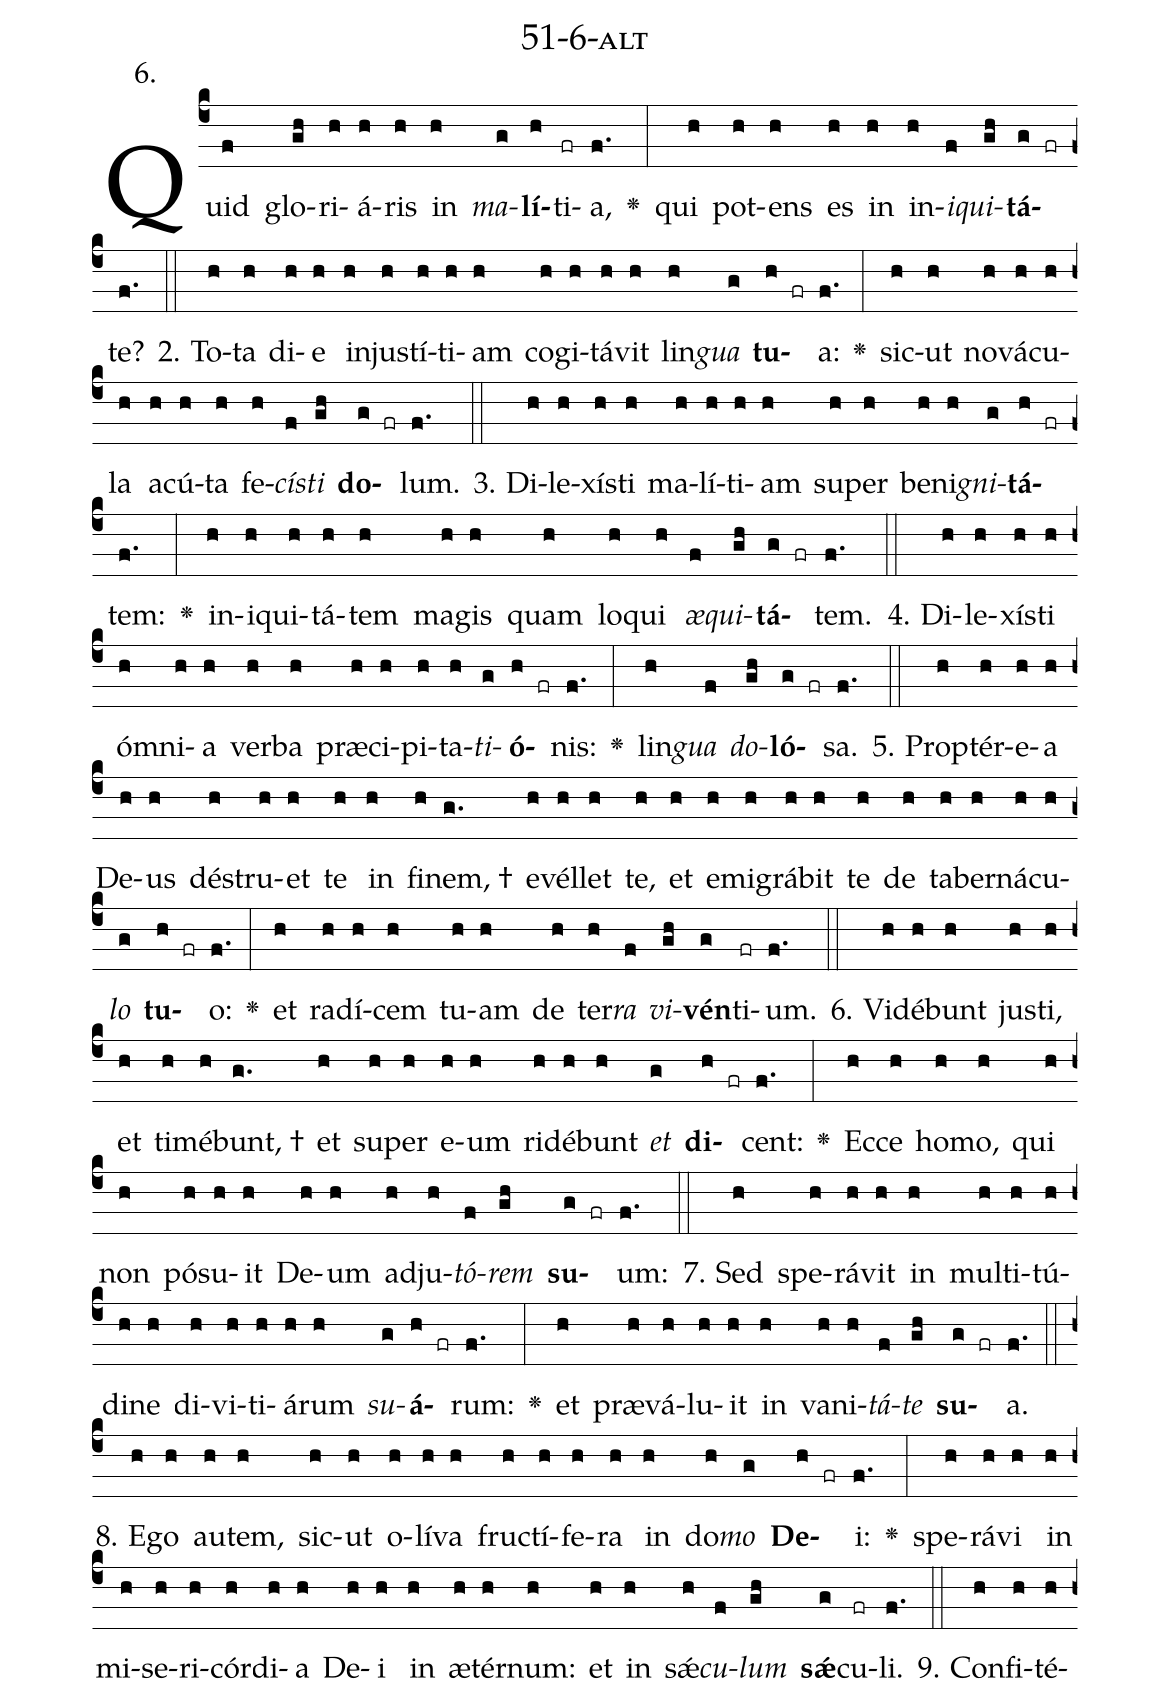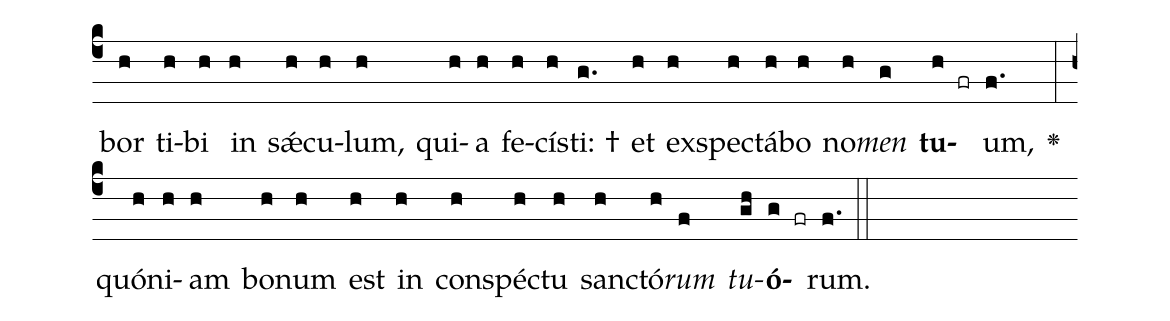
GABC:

name: 51-6-alt;
annotation: 6.;
%%
(c4)Quid(f) glo(gh)ri(h)á(h)ris(h) in(h) <i>ma</i>(g)<b>lí</b>(h)ti(fr)a,(f.) <v>\greheightstar</v>(:) qui(h) pot(h)ens(h) es(h) in(h) in(h)<i>i</i>(f)<i>qui</i>(gh)<b>tá</b>(g fr)te?(f.) (::)
2. To(h)ta(h) di(h)e(h) in(h)jus(h)tí(h)ti(h)am(h) co(h)gi(h)tá(h)vit(h) lin(h)<i>gua</i>(g) <b>tu</b>(h fr)a:(f.) <v>\greheightstar</v>(:) sic(h)ut(h) no(h)vá(h)cu(h)la(h) a(h)cú(h)ta(h) fe(h)<i>cís</i>(f)<i>ti</i>(gh) <b>do</b>(g fr)lum.(f.) (::)
3. Di(h)le(h)xís(h)ti(h) ma(h)lí(h)ti(h)am(h) su(h)per(h) be(h)ni(h)<i>gni</i>(g)<b>tá</b>(h fr)tem:(f.) <v>\greheightstar</v>(:) in(h)i(h)qui(h)tá(h)tem(h) ma(h)gis(h) quam(h) lo(h)qui(h) <i>æ</i>(f)<i>qui</i>(gh)<b>tá</b>(g fr)tem.(f.) (::)
4. Di(h)le(h)xís(h)ti(h) óm(h)ni(h)a(h) ver(h)ba(h) præ(h)ci(h)pi(h)ta(h)<i>ti</i>(g)<b>ó</b>(h fr)nis:(f.) <v>\greheightstar</v>(:) lin(h)<i>gua</i>(f) <i>do</i>(gh)<b>ló</b>(g fr)sa.(f.) (::)
5. Prop(h)tér(h)e(h)a(h) De(h)us(h) dé(h)stru(h)et(h) te(h) in(h) fi(h)nem, †(g.) e(h)vél(h)let(h) te,(h) et(h) e(h)mi(h)grá(h)bit(h) te(h) de(h) ta(h)ber(h)ná(h)cu(h)<i>lo</i>(g) <b>tu</b>(h fr)o:(f.) <v>\greheightstar</v>(:) et(h) ra(h)dí(h)cem(h) tu(h)am(h) de(h) ter(h)<i>ra</i>(f) <i>vi</i>(gh)<b>vén</b>(g)ti(fr)um.(f.) (::)
6. Vi(h)dé(h)bunt(h) jus(h)ti,(h) et(h) ti(h)mé(h)bunt, †(g.) et(h) su(h)per(h) e(h)um(h) ri(h)dé(h)bunt(h) <i>et</i>(g) <b>di</b>(h fr)cent:(f.) <v>\greheightstar</v>(:) Ec(h)ce(h) ho(h)mo,(h) qui(h) non(h) pó(h)su(h)it(h) De(h)um(h) ad(h)ju(h)<i>tó</i>(f)<i>rem</i>(gh) <b>su</b>(g fr)um:(f.) (::)
7. Sed(h) spe(h)rá(h)vit(h) in(h) mul(h)ti(h)tú(h)di(h)ne(h) di(h)vi(h)ti(h)á(h)rum(h) <i>su</i>(g)<b>á</b>(h fr)rum:(f.) <v>\greheightstar</v>(:) et(h) præ(h)vá(h)lu(h)it(h) in(h) va(h)ni(h)<i>tá</i>(f)<i>te</i>(gh) <b>su</b>(g fr)a.(f.) (::)
8. E(h)go(h) au(h)tem,(h) sic(h)ut(h) o(h)lí(h)va(h) fruc(h)tí(h)fe(h)ra(h) in(h) do(h)<i>mo</i>(g) <b>De</b>(h fr)i:(f.) <v>\greheightstar</v>(:) spe(h)rá(h)vi(h) in(h) mi(h)se(h)ri(h)cór(h)di(h)a(h) De(h)i(h) in(h) æ(h)tér(h)num:(h) et(h) in(h) sǽ(h)<i>cu</i>(f)<i>lum</i>(gh) <b>sǽ</b>(g)cu(fr)li.(f.) (::)
9. Con(h)fi(h)té(h)bor(h) ti(h)bi(h) in(h) sǽ(h)cu(h)lum,(h) qui(h)a(h) fe(h)cís(h)ti: †(g.) et(h) ex(h)spec(h)tá(h)bo(h) no(h)<i>men</i>(g) <b>tu</b>(h fr)um,(f.) <v>\greheightstar</v>(:) quón(h)i(h)am(h) bo(h)num(h) est(h) in(h) con(h)spéc(h)tu(h) sanc(h)tó(h)<i>rum</i>(f) <i>tu</i>(gh)<b>ó</b>(g fr)rum.(f.) (::)
